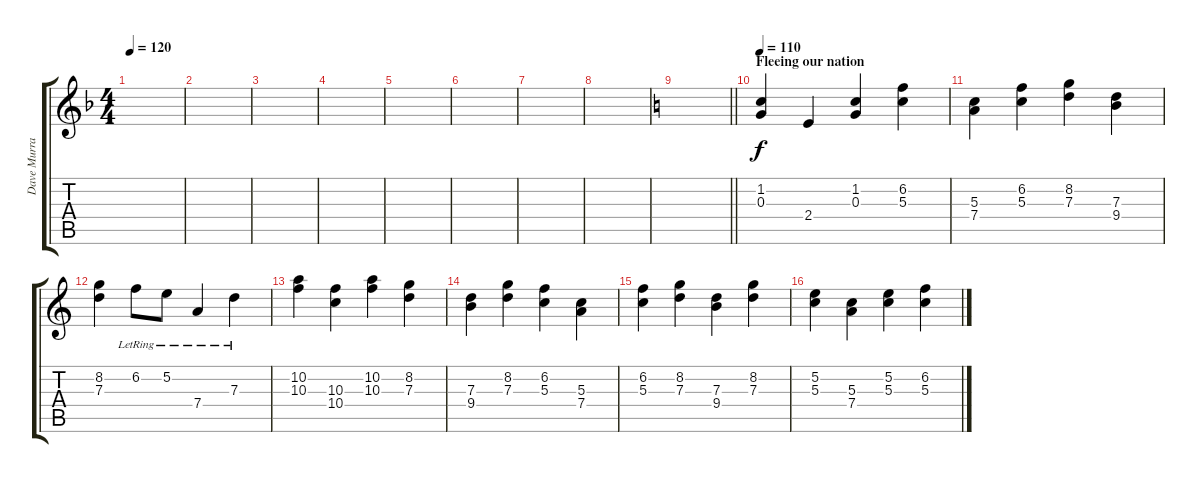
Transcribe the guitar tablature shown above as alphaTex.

\track ("Dave Murray" "Dave Murra") {instrument acousticguitarsteel}
\staff {score tabs}
\tuning (E4 B3 G3 D3 A2 E2) {hide}
\ts (4 4)
\tempo 120
\clef g2
\ks f
|
|
|
|
|
|
|
|
\barLineRight lightlight
\ks c
|
\section ("" "Fleeing our nation")
\tempo 110
(1.2 0.3).4 2.4.4 (1.2 0.3).4 (6.2 5.3).4 |
(5.3 7.4).4 (6.2 5.3).4 (8.2 7.3).4 (7.3 9.4).4 |
(8.2 7.3).4 6.2{lr}.8 5.2{lr}.8 7.4{lr}.4 7.3{lr}.4 |
(10.2 10.3).4 (10.3 10.4).4 (10.2 10.3).4 (8.2 7.3).4 |
(7.3 9.4).4 (8.2 7.3).4 (6.2 5.3).4 (5.3 7.4).4 |
(6.2 5.3).4 (8.2 7.3).4 (7.3 9.4).4 (8.2 7.3).4 |
(5.2 5.3).4 (5.3 7.4).4 (5.2 5.3).4 (6.2 5.3).4
